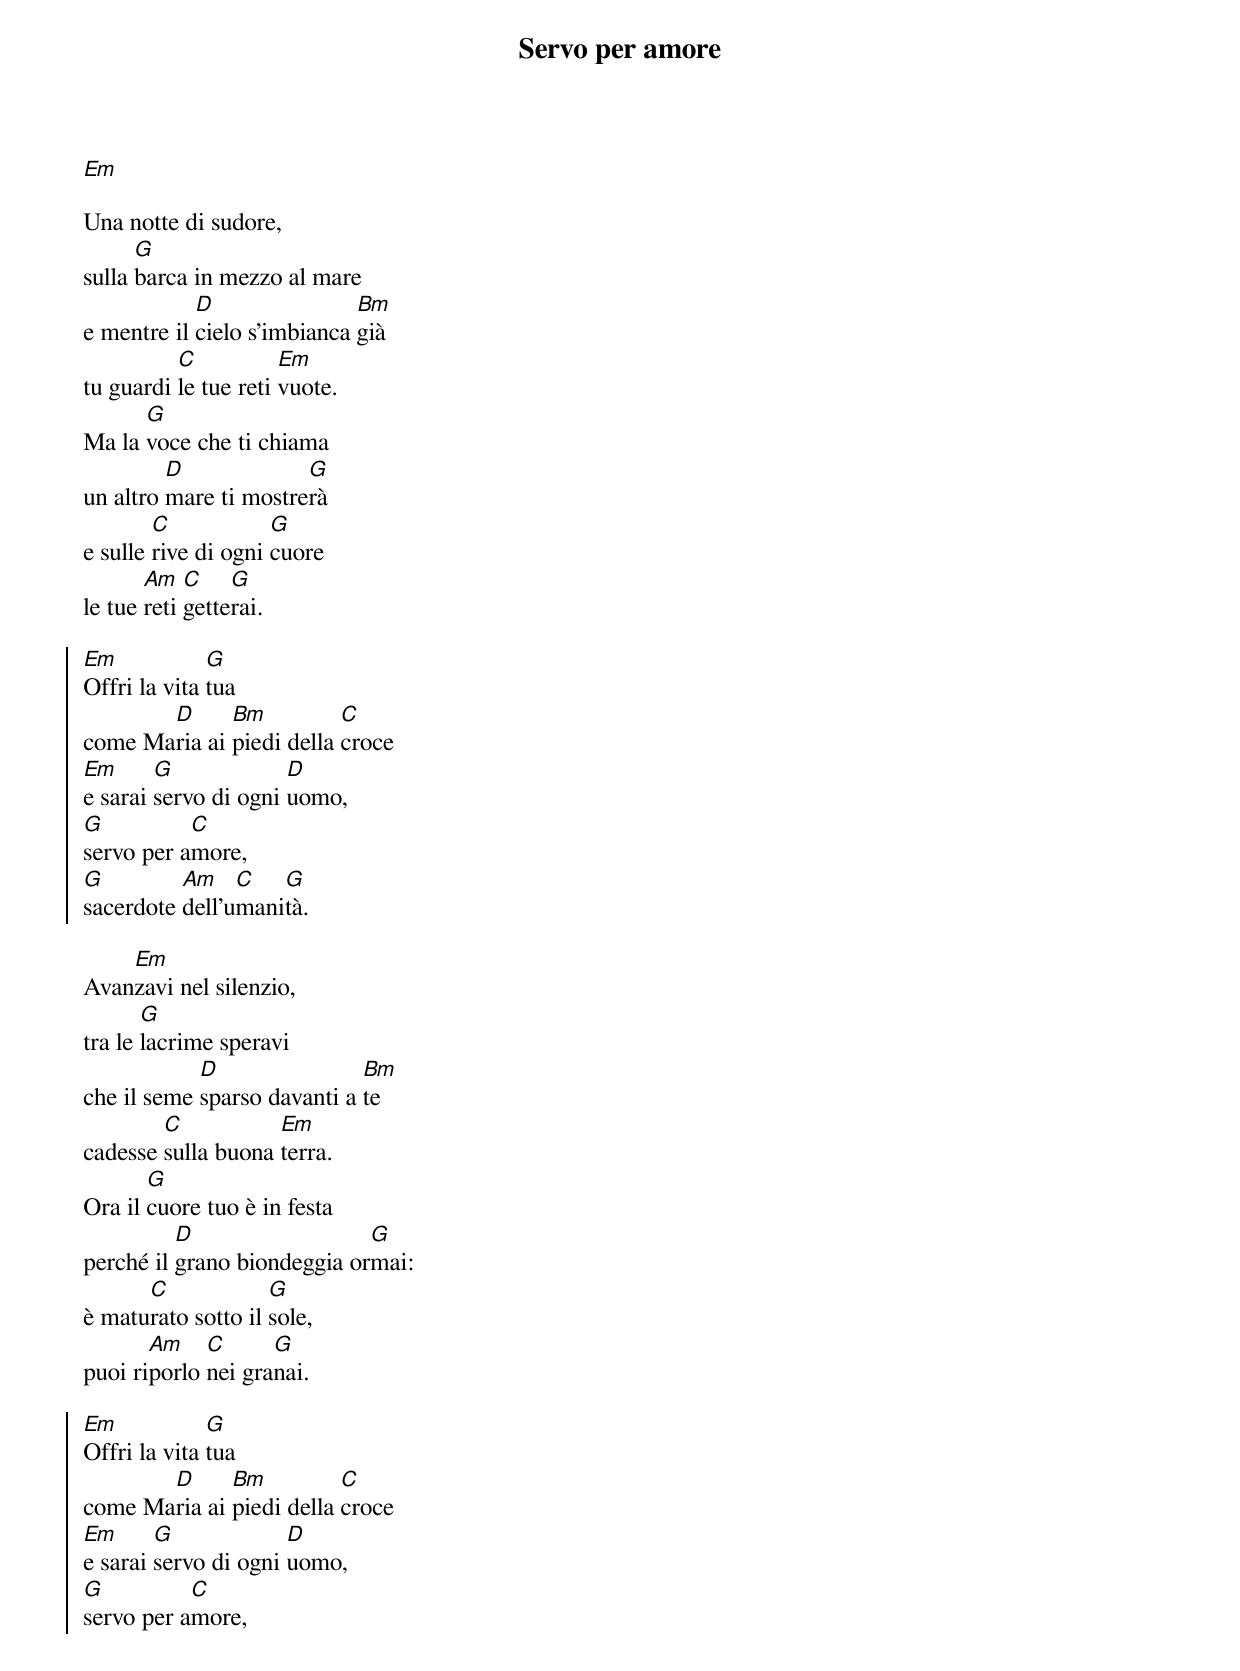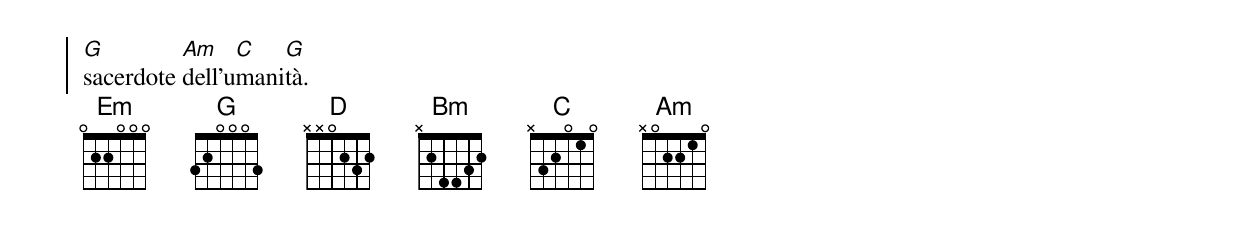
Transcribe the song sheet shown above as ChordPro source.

{title: Servo per amore}
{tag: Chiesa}

[Em]

Una notte di sudore,
sulla [G]barca in mezzo al mare
e mentre il [D]cielo s'imbianca [Bm]già
tu guardi [C]le tue reti [Em]vuote.
Ma la [G]voce che ti chiama
un altro [D]mare ti mostre[G]rà
e sulle [C]rive di ogni [G]cuore
le tue [Am]reti [C]gette[G]rai.

{start_of_chorus}
[Em]Offri la vita [G]tua
come Ma[D]ria ai [Bm]piedi della [C]croce
[Em]e sarai [G]servo di ogni [D]uomo,
[G]servo per a[C]more,
[G]sacerdote [Am]dell'u[C]mani[G]tà.
{end_of_chorus}

Avan[Em]zavi nel silenzio,
tra le [G]lacrime speravi
che il seme [D]sparso davanti a [Bm]te
cadesse [C]sulla buona [Em]terra.
Ora il [G]cuore tuo è in festa
perché il [D]grano biondeggia or[G]mai:
è matu[C]rato sotto il [G]sole,
puoi ri[Am]porlo [C]nei gra[G]nai.

{start_of_chorus}
[Em]Offri la vita [G]tua
come Ma[D]ria ai [Bm]piedi della [C]croce
[Em]e sarai [G]servo di ogni [D]uomo,
[G]servo per a[C]more,
[G]sacerdote [Am]dell'u[C]mani[G]tà.
{end_of_chorus}
